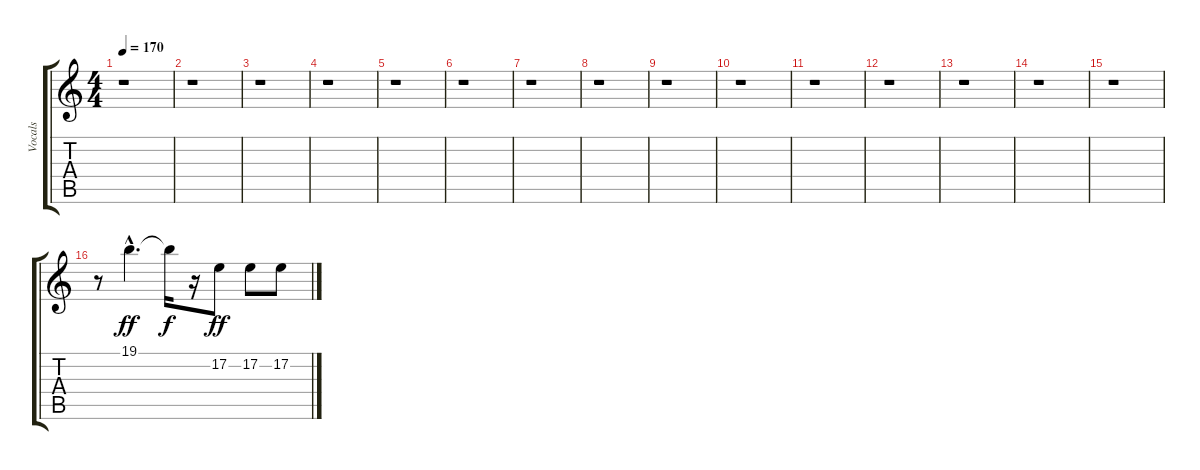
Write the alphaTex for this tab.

\track ("Vocals" "Vocals") {instrument choiraahs}
\staff {score tabs}
\tuning (E4 B3 G3 D3 A2 E2) {hide}
\ts (4 4)
\tempo 170
\clef g2
\ks c
r.1{dy ff instrument choiraahs} |
r.1 |
r.1 |
r.1 |
r.1 |
r.1 |
r.1 |
r.1 |
r.1 |
r.1 |
r.1 |
r.1 |
r.1 |
r.1 |
r.1 |
r.8 19.1{hac}.4{d} 19.1{t}.16{dy f} r.16 17.2.8{dy ff} 17.2.8 17.2.8
